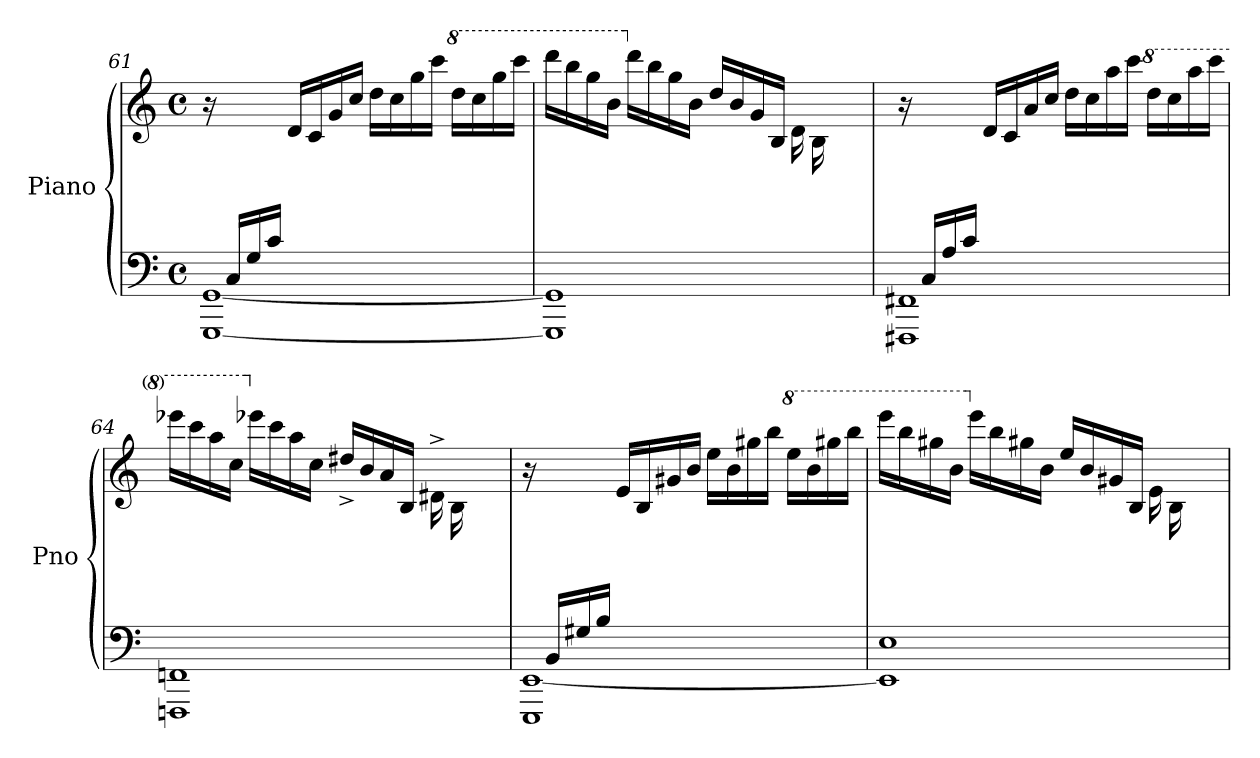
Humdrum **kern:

**kern	**kern
*part1	*part1
*staff2	*staff1
*I"Piano	*
*I'Pno	*
*clefF4	*clefG2
*k[]	*k[]
*M4/4	*M4/4
*met(c)	*met(c)
=61	=61
*^	*
16ryy	[1GGG [1GG	16r
16C/LL	.	8.ryy
16G/	.	.
16c/JJ	.	.
2.ryy	.	16d/LL
.	.	16c/
.	.	16g/
.	.	16cc/JJ
.	.	16dd\LL
.	.	16cc\
.	.	16gg\
.	.	16ccc\JJ
*	*	*8va
.	.	16ddd\LL
.	.	16ccc\
.	.	16ggg\
.	.	16cccc\JJ
!!LO:LB:g=z
=62	=62	=62
2..ryy	1GGG] 1GG]	16dddd\LL
.	.	16bbb\
.	.	16ggg\
.	.	16bb\JJ
*	*	*X8va
.	.	16ddd\LL
.	.	16bb\
.	.	16gg\
.	.	16b\JJ
.	.	16dd/LL
.	.	16b/
.	.	16g/
.	.	16B/JJ
.	.	16d\LL
.	.	16B\
16G/	.	8ryy
16BB/JJ	.	.
=63	=63	=63
16ryy	1FFF#X 1FF#X	16r
16C/LL	.	8.ryy
16A/	.	.
16c/JJ	.	.
2.ryy	.	16d/LL
.	.	16c/
.	.	16a/
.	.	16cc/JJ
.	.	16dd\LL
.	.	16cc\
.	.	16aa\
.	.	16ccc\JJ
*	*	*8va
.	.	16ddd\LL
.	.	16ccc\
.	.	16aaa\
.	.	16cccc\JJ
=64	=64	=64
2..ryy	1FFFn 1FFn	16eeee-X\LL
.	.	16cccc\
.	.	16aaa\
.	.	16ccc\JJ
*	*	*X8va
.	.	16eee-X\LL
.	.	16ccc\
.	.	16aa\
.	.	16cc\JJ
.	.	16dd#X^/LL
.	.	16b/
.	.	16a/
.	.	16B/JJ
.	.	16d#X^\LL
.	.	16B\
16A/	.	8ryy
16BB/JJ	.	.
!!LO:PB:g=z
=65	=65	=65
16ryy	1EEE [1EE	16r
16BB/LL	.	8.ryy
16G#X/	.	.
16B/JJ	.	.
2.ryy	.	16e/LL
.	.	16B/
.	.	16g#X/
.	.	16b/JJ
.	.	16ee\LL
.	.	16b\
.	.	16gg#X\
.	.	16bb\JJ
*	*	*8va
.	.	16eee\LL
.	.	16bb\
.	.	16ggg#X\
.	.	16bbb\JJ
=66	=66	=66
2..ryy	1EE] 1E	16eeee\LL
.	.	16bbb\
.	.	16ggg#X\
.	.	16bb\JJ
*	*	*X8va
.	.	16eee\LL
.	.	16bb\
.	.	16gg#X\
.	.	16b\JJ
.	.	16ee/LL
.	.	16b/
.	.	16g#X/
.	.	16B/JJ
.	.	16e\LL
.	.	16B\
16G#X/	.	8ryy
16BB/JJ	.	.
*v	*v	*
=	=
*-	*-
